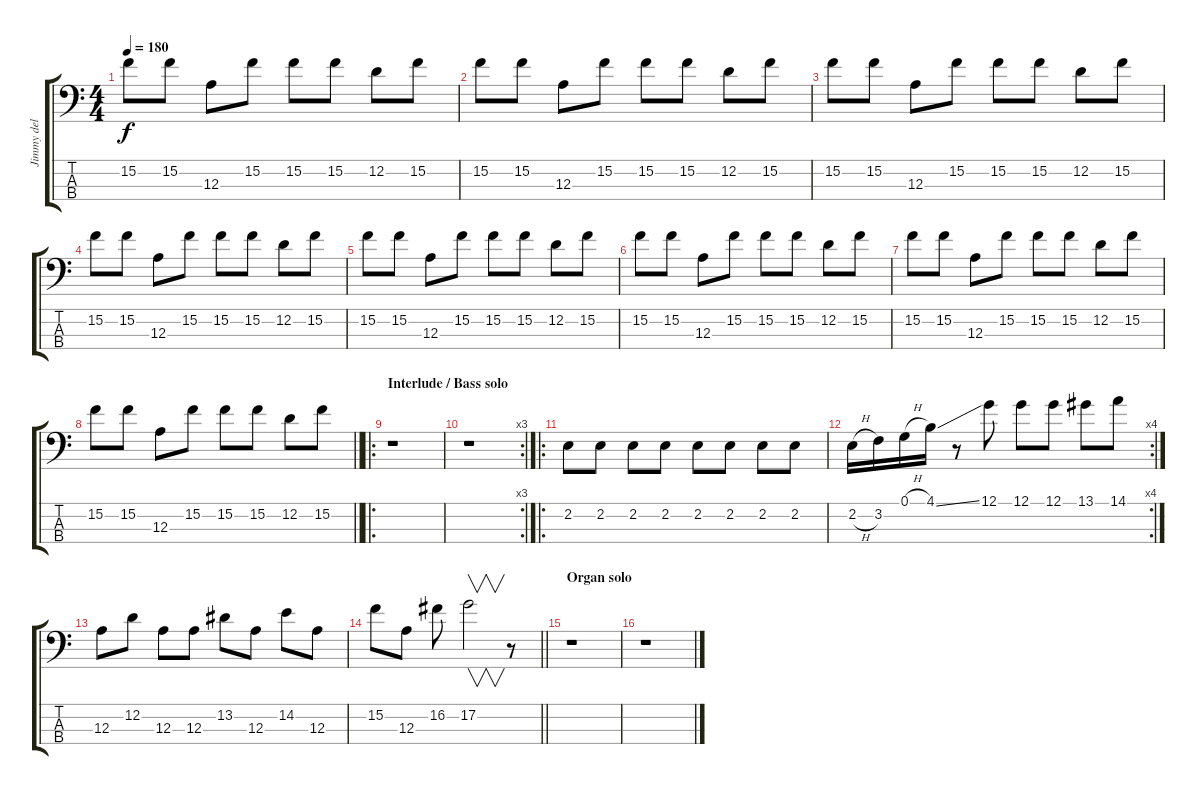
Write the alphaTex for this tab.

\track ("Jimmy del Rivo / Bass 2" "Jimmy del ") {instrument electricbassfinger}
\staff {score tabs}
\tuning (G2 D2 A1 D1) {hide}
\ts (4 4)
\tempo 180
\clef f4
\ks c
15.2.8{dy f} 15.2.8 12.3.8 15.2.8 15.2.8 15.2.8 12.2.8 15.2.8 |
15.2.8 15.2.8 12.3.8 15.2.8 15.2.8 15.2.8 12.2.8 15.2.8 |
15.2.8 15.2.8 12.3.8 15.2.8 15.2.8 15.2.8 12.2.8 15.2.8 |
15.2.8 15.2.8 12.3.8 15.2.8 15.2.8 15.2.8 12.2.8 15.2.8 |
15.2.8 15.2.8 12.3.8 15.2.8 15.2.8 15.2.8 12.2.8 15.2.8 |
15.2.8 15.2.8 12.3.8 15.2.8 15.2.8 15.2.8 12.2.8 15.2.8 |
15.2.8 15.2.8 12.3.8 15.2.8 15.2.8 15.2.8 12.2.8 15.2.8 |
\barLineRight lightlight
15.2.8 15.2.8 12.3.8 15.2.8 15.2.8 15.2.8 12.2.8 15.2.8 |
\ro
\section ("" "Interlude / Bass solo")
r.1 |
\rc 3
r.1 |
\ro
2.2.8 2.2.8 2.2.8 2.2.8 2.2.8 2.2.8 2.2.8 2.2.8 |
\rc 4
2.2{h}.16 3.2.16 0.1{h}.16 4.1{ss}.16 r.8 12.1.8 12.1.8 12.1.8 13.1.8 14.1.8 |
12.3.8 12.2.8 12.3.8 12.3.8 13.2.8 12.3.8 14.2.8 12.3.8 |
\barLineRight lightlight
15.2.8 12.3.8 16.2.8 17.2.2{v} r.8 |
\section ("" "Organ solo")
r.1 |
r.1
